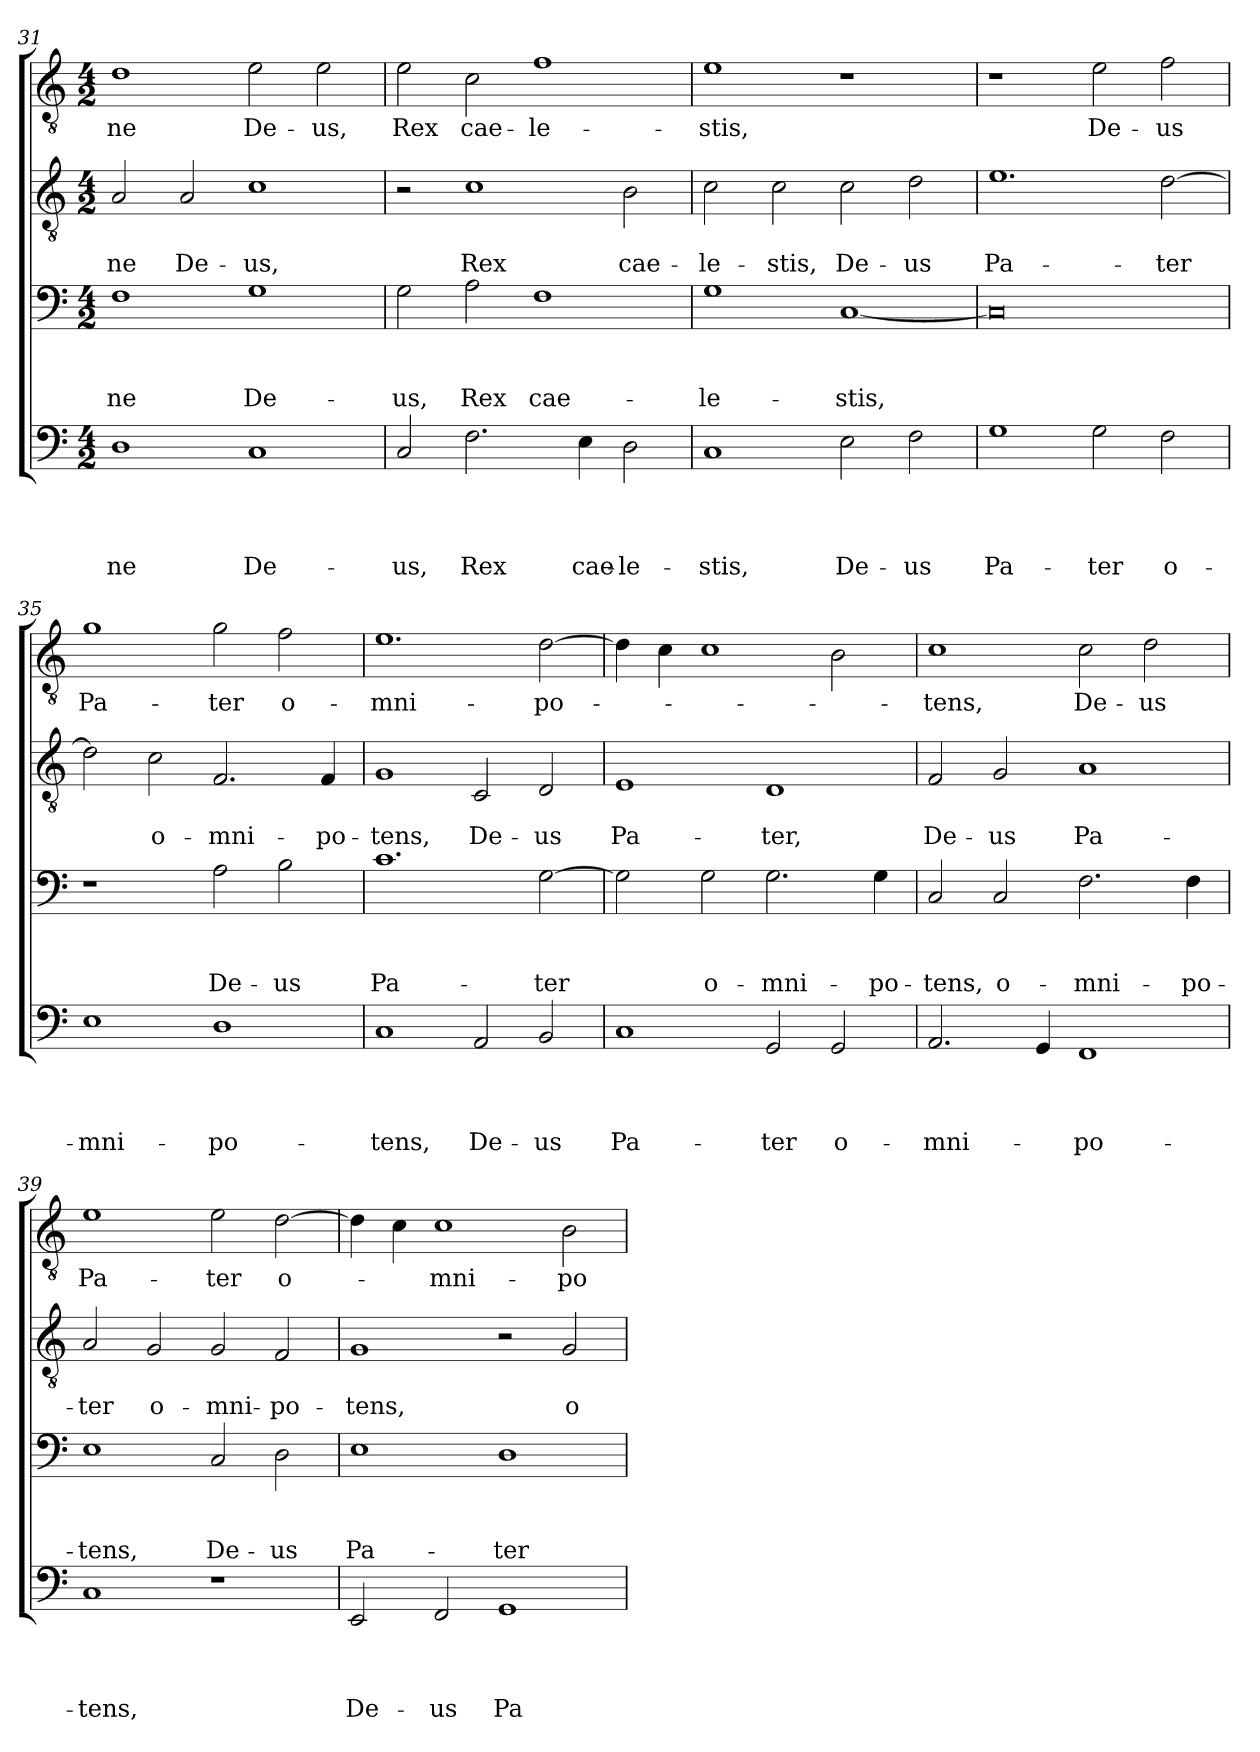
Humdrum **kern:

**kern	**text	**text	**text	**text	**kern	**text	**text	**text	**kern	**text	**text	**kern	**text
*part4	*part4	*part4	*part4	*part4	*part3	*part3	*part3	*part3	*part2	*part2	*part2	*part1	*part1
*staff4	*staff4	*staff4	*staff4	*staff4	*staff3	*staff3	*staff3	*staff3	*staff2	*staff2	*staff2	*staff1	*staff1
*clefF4	*	*	*	*	*clefF4	*	*	*	*clefGv2	*	*	*clefGv2	*
*k[]	*	*	*	*	*k[]	*	*	*	*k[]	*	*	*k[]	*
*C:	*	*	*	*	*C:	*	*	*	*C:	*	*	*C:	*
*M4/2	*	*	*	*	*M4/2	*	*	*	*M4/2	*	*	*M4/2	*
=31	=31	=31	=31	=31	=31	=31	=31	=31	=31	=31	=31	=31	=31
!	!	!	!	!LO:LY:b	!	!	!	!LO:LY:b	!	!	!LO:LY:b	!	!LO:LY:b
1D	.	.	.	-ne	1F	.	.	-ne	2A/	.	-ne	1d	-ne
!	!	!	!	!	!	!	!	!	!	!	!LO:LY:b	!	!
.	.	.	.	.	.	.	.	.	2A/	.	De-	.	.
!	!	!	!	!LO:LY:b	!	!	!	!LO:LY:b	!	!	!LO:LY:b	!	!LO:LY:b
1C	.	.	.	De-	1G	.	.	De-	1c	.	-us,	2e\	De-
!	!	!	!	!	!	!	!	!	!	!	!	!	!LO:LY:b
.	.	.	.	.	.	.	.	.	.	.	.	2e\	-us,
=32	=32	=32	=32	=32	=32	=32	=32	=32	=32	=32	=32	=32	=32
!	!	!	!	!LO:LY:b	!	!	!	!LO:LY:b	!	!	!	!	!LO:LY:b
2C/	.	.	.	-us,	2G\	.	.	-us,	2r	.	.	2e\	Rex
!	!	!	!	!LO:LY:b	!	!	!	!LO:LY:b	!	!	!LO:LY:b	!	!LO:LY:b
2.F\	.	.	.	Rex	2A\	.	.	Rex	1c	.	Rex	2c\	cae-
!	!	!	!	!	!	!	!	!LO:LY:b	!	!	!	!	!LO:LY:b
.	.	.	.	.	1F	.	.	cae-	.	.	.	1f	-le-
!	!	!	!	!LO:LY:b	!	!	!	!	!	!	!	!	!
4E\	.	.	.	cae-	.	.	.	.	.	.	.	.	.
!	!	!	!	!LO:LY:b	!	!	!	!	!	!	!LO:LY:b	!	!
2D\	.	.	.	-le-	.	.	.	.	2B\	.	cae-	.	.
=33	=33	=33	=33	=33	=33	=33	=33	=33	=33	=33	=33	=33	=33
!	!	!	!	!LO:LY:b	!	!	!	!LO:LY:b	!	!	!LO:LY:b	!	!LO:LY:b
1C	.	.	.	-stis,	1G	.	.	-le-	2c\	.	-le-	1e	-stis,
!	!	!	!	!	!	!	!	!	!	!	!LO:LY:b	!	!
.	.	.	.	.	.	.	.	.	2c\	.	-stis,	.	.
!	!	!	!	!LO:LY:b	!	!	!	!LO:LY:b	!	!	!LO:LY:b	!	!
2E\	.	.	.	De-	[<1C	.	.	-stis,	2c\	.	De-	1r	.
!	!	!	!	!LO:LY:b	!	!	!	!	!	!	!LO:LY:b	!	!
2F\	.	.	.	-us	.	.	.	.	2d\	.	-us	.	.
=34	=34	=34	=34	=34	=34	=34	=34	=34	=34	=34	=34	=34	=34
!	!	!	!	!LO:LY:b	!	!	!	!	!	!	!LO:LY:b	!	!
1G	.	.	.	Pa-	0C]	.	.	.	1.e	.	Pa-	1r	.
!	!	!	!	!LO:LY:b	!	!	!	!	!	!	!	!	!LO:LY:b
2G\	.	.	.	-ter	.	.	.	.	.	.	.	2e\	De-
!	!	!	!	!LO:LY:b	!	!	!	!	!	!	!LO:LY:b	!	!LO:LY:b
2F\	.	.	.	o-	.	.	.	.	[<2d\	.	-ter	2f\	-us
!!LO:LB:g=z
=35	=35	=35	=35	=35	=35	=35	=35	=35	=35	=35	=35	=35	=35
!	!	!	!	!LO:LY:b	!	!	!	!	!	!	!	!	!LO:LY:b
1E	.	.	.	-mni-	1r	.	.	.	2d\]	.	.	1g	Pa-
!	!	!	!	!	!	!	!	!	!	!	!LO:LY:b	!	!
.	.	.	.	.	.	.	.	.	2c\	.	o-	.	.
!	!	!	!	!LO:LY:b	!	!	!	!LO:LY:b	!	!	!LO:LY:b	!	!LO:LY:b
1D	.	.	.	-po-	2A\	.	.	De-	2.F/	.	-mni-	2g\	-ter
!	!	!	!	!	!	!	!	!LO:LY:b	!	!	!	!	!LO:LY:b
.	.	.	.	.	2B\	.	.	-us	.	.	.	2f\	o-
!	!	!	!	!	!	!	!	!	!	!	!LO:LY:b	!	!
.	.	.	.	.	.	.	.	.	4F/	.	-po-	.	.
=36	=36	=36	=36	=36	=36	=36	=36	=36	=36	=36	=36	=36	=36
!	!	!	!	!LO:LY:b	!	!	!	!LO:LY:b	!	!	!LO:LY:b	!	!LO:LY:b
1C	.	.	.	-tens,	1.c	.	.	Pa-	1G	.	-tens,	1.e	-mni-
!	!	!	!	!LO:LY:b	!	!	!	!	!	!	!LO:LY:b	!	!
2AA/	.	.	.	De-	.	.	.	.	2C/	.	De-	.	.
!	!	!	!	!LO:LY:b	!	!	!	!LO:LY:b	!	!	!LO:LY:b	!	!LO:LY:b
2BB/	.	.	.	-us	[>2G\	.	.	-ter	2D/	.	-us	[>2d\	-po-
=37	=37	=37	=37	=37	=37	=37	=37	=37	=37	=37	=37	=37	=37
!	!	!	!	!LO:LY:b	!	!	!	!	!	!	!LO:LY:b	!	!
1C	.	.	.	Pa-	2G\]	.	.	.	1E	.	Pa-	4d\]	.
.	.	.	.	.	.	.	.	.	.	.	.	4c\	.
!	!	!	!	!	!	!	!	!LO:LY:b	!	!	!	!	!
.	.	.	.	.	2G\	.	.	o-	.	.	.	1c	.
!	!	!	!	!LO:LY:b	!	!	!	!LO:LY:b	!	!	!LO:LY:b	!	!
2GG/	.	.	.	-ter	2.G\	.	.	-mni-	1D	.	-ter,	.	.
!	!	!	!	!LO:LY:b	!	!	!	!	!	!	!	!	!
2GG/	.	.	.	o-	.	.	.	.	.	.	.	2B\	.
!	!	!	!	!	!	!	!	!LO:LY:b	!	!	!	!	!
.	.	.	.	.	4G\	.	.	-po-	.	.	.	.	.
=38	=38	=38	=38	=38	=38	=38	=38	=38	=38	=38	=38	=38	=38
!	!	!	!	!LO:LY:b	!	!	!	!LO:LY:b	!	!	!LO:LY:b	!	!LO:LY:b
2.AA/	.	.	.	-mni-	2C/	.	.	-tens,	2F/	.	De-	1c	-tens,
!	!	!	!	!	!	!	!	!LO:LY:b	!	!	!LO:LY:b	!	!
.	.	.	.	.	2C/	.	.	o-	2G/	.	-us	.	.
4GG/	.	.	.	.	.	.	.	.	.	.	.	.	.
!	!	!	!	!LO:LY:b	!	!	!	!LO:LY:b	!	!	!LO:LY:b	!	!LO:LY:b
1FF	.	.	.	-po-	2.F\	.	.	-mni-	1A	.	Pa-	2c\	De-
!	!	!	!	!	!	!	!	!	!	!	!	!	!LO:LY:b
.	.	.	.	.	.	.	.	.	.	.	.	2d\	-us
!	!	!	!	!	!	!	!	!LO:LY:b	!	!	!	!	!
.	.	.	.	.	4F\	.	.	-po-	.	.	.	.	.
=39	=39	=39	=39	=39	=39	=39	=39	=39	=39	=39	=39	=39	=39
!	!	!	!	!LO:LY:b	!	!	!	!LO:LY:b	!	!	!LO:LY:b	!	!LO:LY:b
1C	.	.	.	-tens,	1E	.	.	-tens,	2A/	.	-ter	1e	Pa-
!	!	!	!	!	!	!	!	!	!	!	!LO:LY:b	!	!
.	.	.	.	.	.	.	.	.	2G/	.	o-	.	.
!	!	!	!	!	!	!	!	!LO:LY:b	!	!	!LO:LY:b	!	!LO:LY:b
1r	.	.	.	.	2C/	.	.	De-	2G/	.	-mni-	2e\	-ter
!	!	!	!	!	!	!	!	!LO:LY:b	!	!	!LO:LY:b	!	!LO:LY:b
.	.	.	.	.	2D\	.	.	-us	2F/	.	-po-	[>2d\	o-
=40	=40	=40	=40	=40	=40	=40	=40	=40	=40	=40	=40	=40	=40
!	!	!	!	!LO:LY:b	!	!	!	!LO:LY:b	!	!	!LO:LY:b	!	!
2EE/	.	.	.	De-	1E	.	.	Pa-	1G	.	-tens,	4d\]	.
.	.	.	.	.	.	.	.	.	.	.	.	4c\	.
!	!	!	!	!LO:LY:b	!	!	!	!	!	!	!	!	!LO:LY:b
2FF/	.	.	.	-us	.	.	.	.	.	.	.	1c	-mni-
!	!	!	!	!LO:LY:b	!	!	!	!LO:LY:b	!	!	!	!	!
1GG	.	.	.	Pa-	1D	.	.	-ter	2r	.	.	.	.
!	!	!	!	!	!	!	!	!	!	!	!LO:LY:b	!	!LO:LY:b
.	.	.	.	.	.	.	.	.	2G/	.	o-	2B\	-po-
=	=	=	=	=	=	=	=	=	=	=	=	=	=
*-	*-	*-	*-	*-	*-	*-	*-	*-	*-	*-	*-	*-	*-
